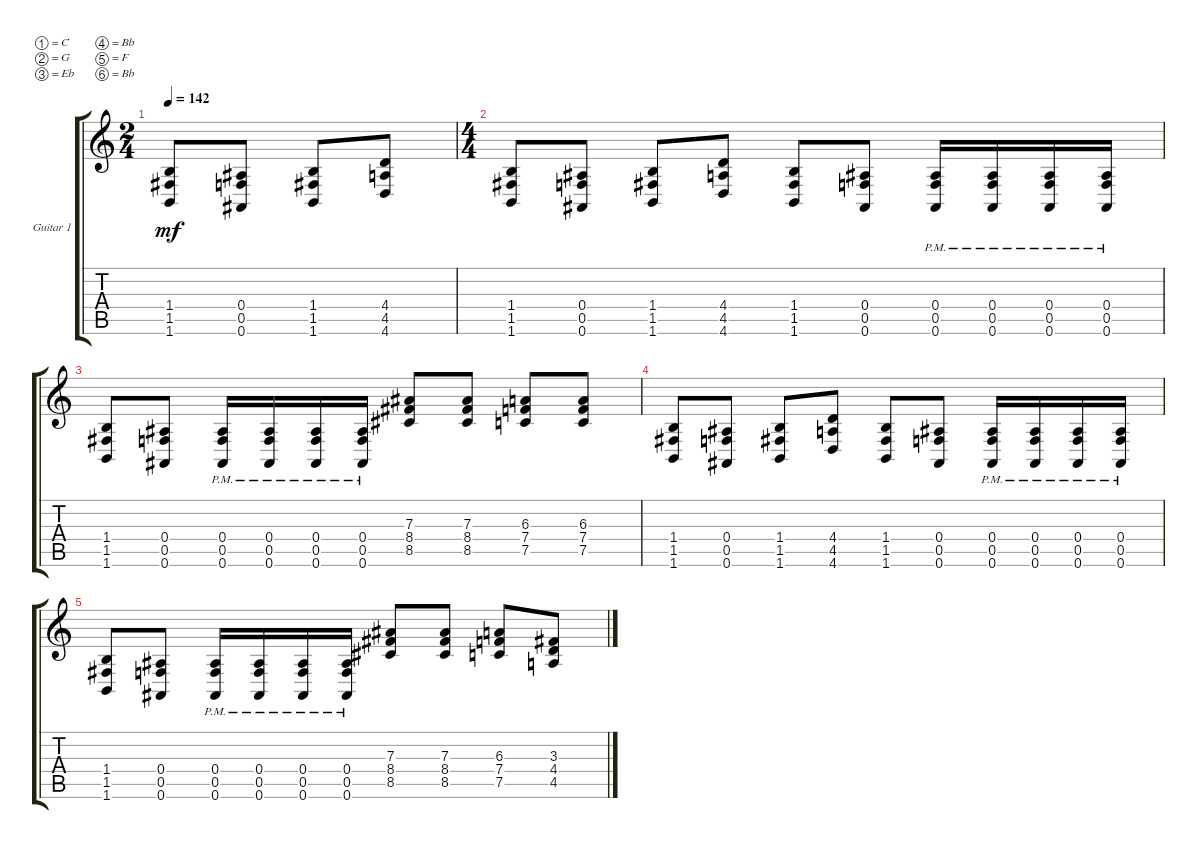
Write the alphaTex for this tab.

\defaultSystemsLayout 4
\bracketExtendMode groupsimilarinstruments
\firstSystemTrackNameOrientation horizontal
\otherSystemsTrackNameOrientation horizontal
\track ("Guitar 1" "Guitar 1") {instrument overdrivenguitar}
\staff {score tabs}
\tuning (C4 G3 Eb3 Bb2 F2 Bb1)
\ts (2 4)
\tempo 142
\clef g2
\ks c
(1.6 1.5 1.4).8{dy mf} (0.4 0.5 0.6).8 (1.6 1.5 1.4).8 (4.4 4.5 4.6).8 |
\ts (4 4)
(1.6 1.5 1.4).8 (0.4 0.5 0.6).8 (1.6 1.5 1.4).8 (4.4 4.5 4.6).8 (1.4 1.5 1.6).8 (0.6 0.5 0.4).8 (0.4{pm} 0.5{pm} 0.6{pm}).16 (0.4{pm} 0.5{pm} 0.6{pm}).16 (0.4{pm} 0.5{pm} 0.6{pm}).16 (0.4{pm} 0.5{pm} 0.6{pm}).16 |
(1.4 1.5 1.6).8 (0.6 0.5 0.4).8 (0.4{pm} 0.5{pm} 0.6{pm}).16 (0.4{pm} 0.5{pm} 0.6{pm}).16 (0.4{pm} 0.5{pm} 0.6{pm}).16 (0.4{pm} 0.5{pm} 0.6{pm}).16 (7.3 8.4 8.5).8 (7.3 8.5 8.4).8 (6.3 7.4 7.5).8 (6.3 7.5 7.4).8 |
(1.6 1.5 1.4).8 (0.4 0.5 0.6).8 (1.6 1.5 1.4).8 (4.4 4.5 4.6).8 (1.4 1.5 1.6).8 (0.6 0.5 0.4).8 (0.4{pm} 0.5{pm} 0.6{pm}).16 (0.4{pm} 0.5{pm} 0.6{pm}).16 (0.4{pm} 0.5{pm} 0.6{pm}).16 (0.4{pm} 0.5{pm} 0.6{pm}).16 |
(1.4 1.5 1.6).8 (0.6 0.5 0.4).8 (0.4{pm} 0.5{pm} 0.6{pm}).16 (0.4{pm} 0.5{pm} 0.6{pm}).16 (0.4{pm} 0.5{pm} 0.6{pm}).16 (0.4{pm} 0.5{pm} 0.6{pm}).16 (7.3 8.4 8.5).8 (7.3 8.5 8.4).8 (6.3 7.4 7.5).8 (3.3 4.5 4.4).8
